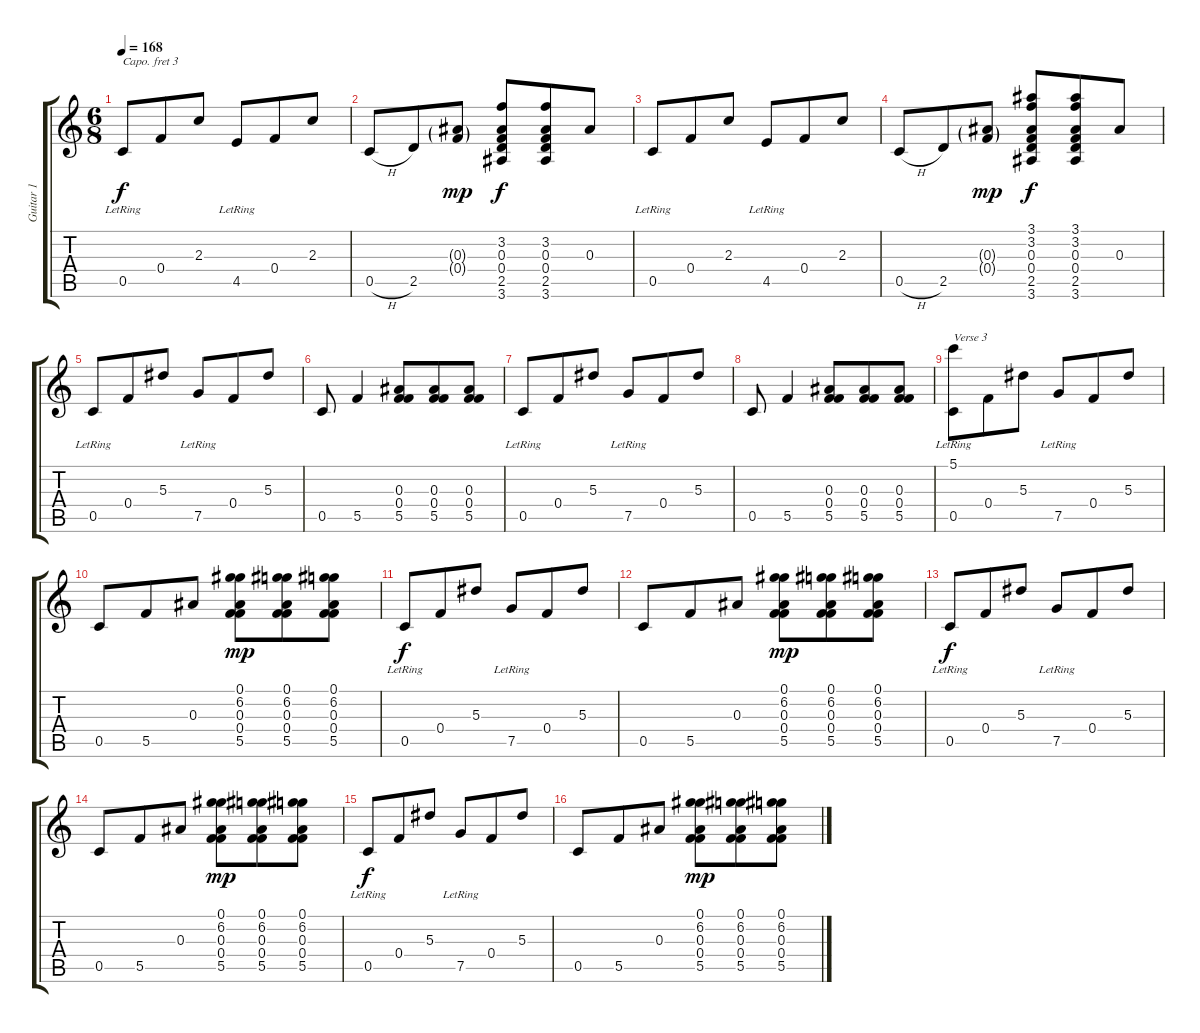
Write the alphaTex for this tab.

\track ("Guitar 1" "Guitar 1") {instrument acousticguitarsteel}
\staff {score tabs}
\capo 3
\tuning (E4 B3 G3 D3 A2 E2) {hide}
\ts (6 8)
\tempo 168
\clef g2
\ks c
0.5{lr}.8{dy f} 0.4.8 2.3.8 4.5{lr}.8 0.4.8 2.3.8 |
0.5{h}.8 2.5.8 (0.3{g} 0.4{g}).8{dy mp} (3.2 0.3 0.4 2.5 3.6).8{dy f} (3.2 0.3 0.4 2.5 3.6).8 0.3.8 |
0.5{lr}.8 0.4.8 2.3.8 4.5{lr}.8 0.4.8 2.3.8 |
0.5{h}.8 2.5.8 (0.3{g} 0.4{g}).8{dy mp} (3.1 3.2 0.3 0.4 2.5 3.6).8{dy f} (3.1 3.2 0.3 0.4 2.5 3.6).8 0.3.8 |
0.5{lr}.8 0.4.8 5.3.8 7.5{lr}.8 0.4.8 5.3.8 |
0.5.8 5.5.4 (0.3 0.4 5.5).8 (0.3 0.4 5.5).8 (0.3 0.4 5.5).8 |
0.5{lr}.8 0.4.8 5.3.8 7.5{lr}.8 0.4.8 5.3.8 |
0.5.8 5.5.4 (0.3 0.4 5.5).8 (0.3 0.4 5.5).8 (0.3 0.4 5.5).8 |
(5.1 0.5{lr}).8{txt "Verse 3"} 0.4.8 5.3.8 7.5{lr}.8 0.4.8 5.3.8 |
0.5.8 5.5.8 0.3.8 (0.1 6.2 0.3 0.4 5.5).8{dy mp} (0.1 6.2 0.3 0.4 5.5).8 (0.1 6.2 0.3 0.4 5.5).8 |
0.5{lr}.8{dy f} 0.4.8 5.3.8 7.5{lr}.8 0.4.8 5.3.8 |
0.5.8 5.5.8 0.3.8 (0.1 6.2 0.3 0.4 5.5).8{dy mp} (0.1 6.2 0.3 0.4 5.5).8 (0.1 6.2 0.3 0.4 5.5).8 |
0.5{lr}.8{dy f} 0.4.8 5.3.8 7.5{lr}.8 0.4.8 5.3.8 |
0.5.8 5.5.8 0.3.8 (0.1 6.2 0.3 0.4 5.5).8{dy mp} (0.1 6.2 0.3 0.4 5.5).8 (0.1 6.2 0.3 0.4 5.5).8 |
0.5{lr}.8{dy f} 0.4.8 5.3.8 7.5{lr}.8 0.4.8 5.3.8 |
0.5.8 5.5.8 0.3.8 (0.1 6.2 0.3 0.4 5.5).8{dy mp} (0.1 6.2 0.3 0.4 5.5).8 (0.1 6.2 0.3 0.4 5.5).8
